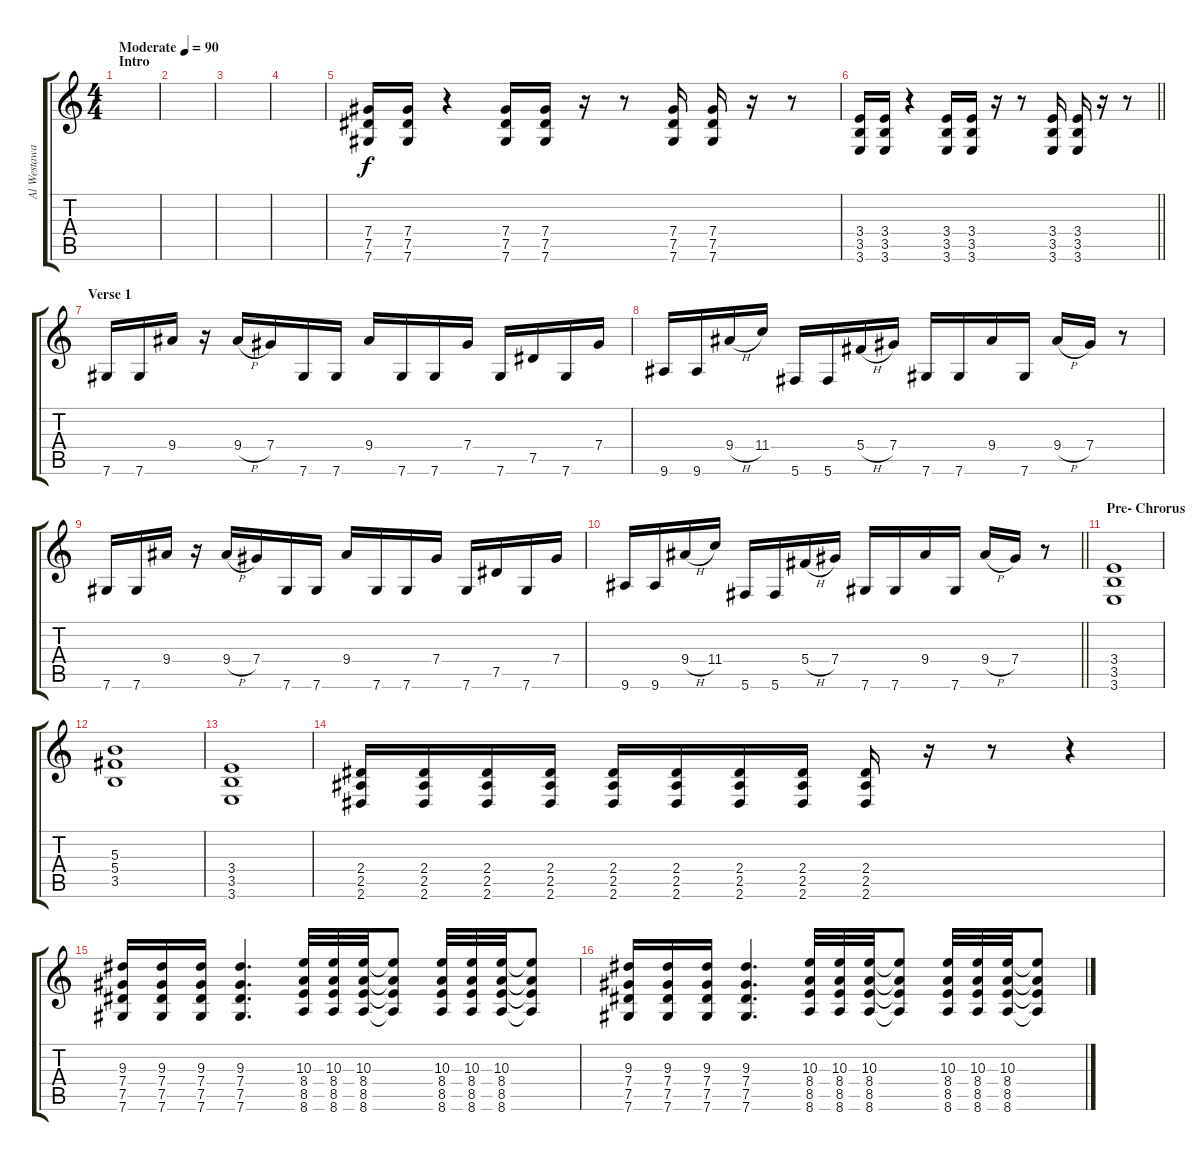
\track ("Al Westaway" "Al Westawa") {instrument distortionguitar}
\staff {score tabs}
\tuning (Eb4 Bb3 Gb3 Db3 Ab2 Db2) {hide}
\ts (4 4)
\section ("" "Intro")
\tempo (90 "Moderate")
\clef g2
\ks c
|
|
|
|
(7.4 7.5 7.6).16 (7.4 7.5 7.6).16 r.4 (7.4 7.5 7.6).16 (7.4 7.5 7.6).16 r.16 r.8 (7.4 7.5 7.6).16 (7.4 7.5 7.6).16 r.16 r.8 |
\barLineRight lightlight
(3.4 3.5 3.6).16 (3.4 3.5 3.6).16 r.4 (3.4 3.5 3.6).16 (3.4 3.5 3.6).16 r.16 r.8 (3.4 3.5 3.6).16 (3.4 3.5 3.6).16 r.16 r.8 |
\section ("" "Verse 1")
7.6.16 7.6.16 9.4.16 r.16 9.4{h}.16 7.4.16 7.6.16 7.6.16 9.4.16 7.6.16 7.6.16 7.4.16 7.6.16 7.5.16 7.6.16 7.4.16 |
9.6.16 9.6.16 9.4{h}.16 11.4.16 5.6.16 5.6.16 5.4{h}.16 7.4.16 7.6.16 7.6.16 9.4.16 7.6.16 9.4{h}.16 7.4.16 r.8 |
7.6.16 7.6.16 9.4.16 r.16 9.4{h}.16 7.4.16 7.6.16 7.6.16 9.4.16 7.6.16 7.6.16 7.4.16 7.6.16 7.5.16 7.6.16 7.4.16 |
\barLineRight lightlight
9.6.16 9.6.16 9.4{h}.16 11.4.16 5.6.16 5.6.16 5.4{h}.16 7.4.16 7.6.16 7.6.16 9.4.16 7.6.16 9.4{h}.16 7.4.16 r.8 |
\section ("" "Pre- Chrorus")
(3.4 3.5 3.6).1 |
(5.3 5.4 3.5).1 |
(3.4 3.5 3.6).1 |
(2.4 2.5 2.6).16 (2.4 2.5 2.6).16 (2.4 2.5 2.6).16 (2.4 2.5 2.6).16 (2.4 2.5 2.6).16 (2.4 2.5 2.6).16 (2.4 2.5 2.6).16 (2.4 2.5 2.6).16 (2.4 2.5 2.6).16 r.16 r.8 r.4 |
(9.3 7.4 7.5 7.6).16 (9.3 7.4 7.5 7.6).16 (9.3 7.4 7.5 7.6).16 (9.3 7.4 7.5 7.6).4{d} (10.3 8.4 8.5 8.6).32 (10.3 8.4 8.5 8.6).32 (10.3 8.4 8.5 8.6).32 (10.3{t} 8.4{t} 8.5{t} 8.6{t}).8 (10.3 8.4 8.5 8.6).32 (10.3 8.4 8.5 8.6).32 (10.3 8.4 8.5 8.6).32 (10.3{t} 8.4{t} 8.5{t} 8.6{t}).8 |
(9.3 7.4 7.5 7.6).16 (9.3 7.4 7.5 7.6).16 (9.3 7.4 7.5 7.6).16 (9.3 7.4 7.5 7.6).4{d} (10.3 8.4 8.5 8.6).32 (10.3 8.4 8.5 8.6).32 (10.3 8.4 8.5 8.6).32 (10.3{t} 8.4{t} 8.5{t} 8.6{t}).8 (10.3 8.4 8.5 8.6).32 (10.3 8.4 8.5 8.6).32 (10.3 8.4 8.5 8.6).32 (10.3{t} 8.4{t} 8.5{t} 8.6{t}).8
